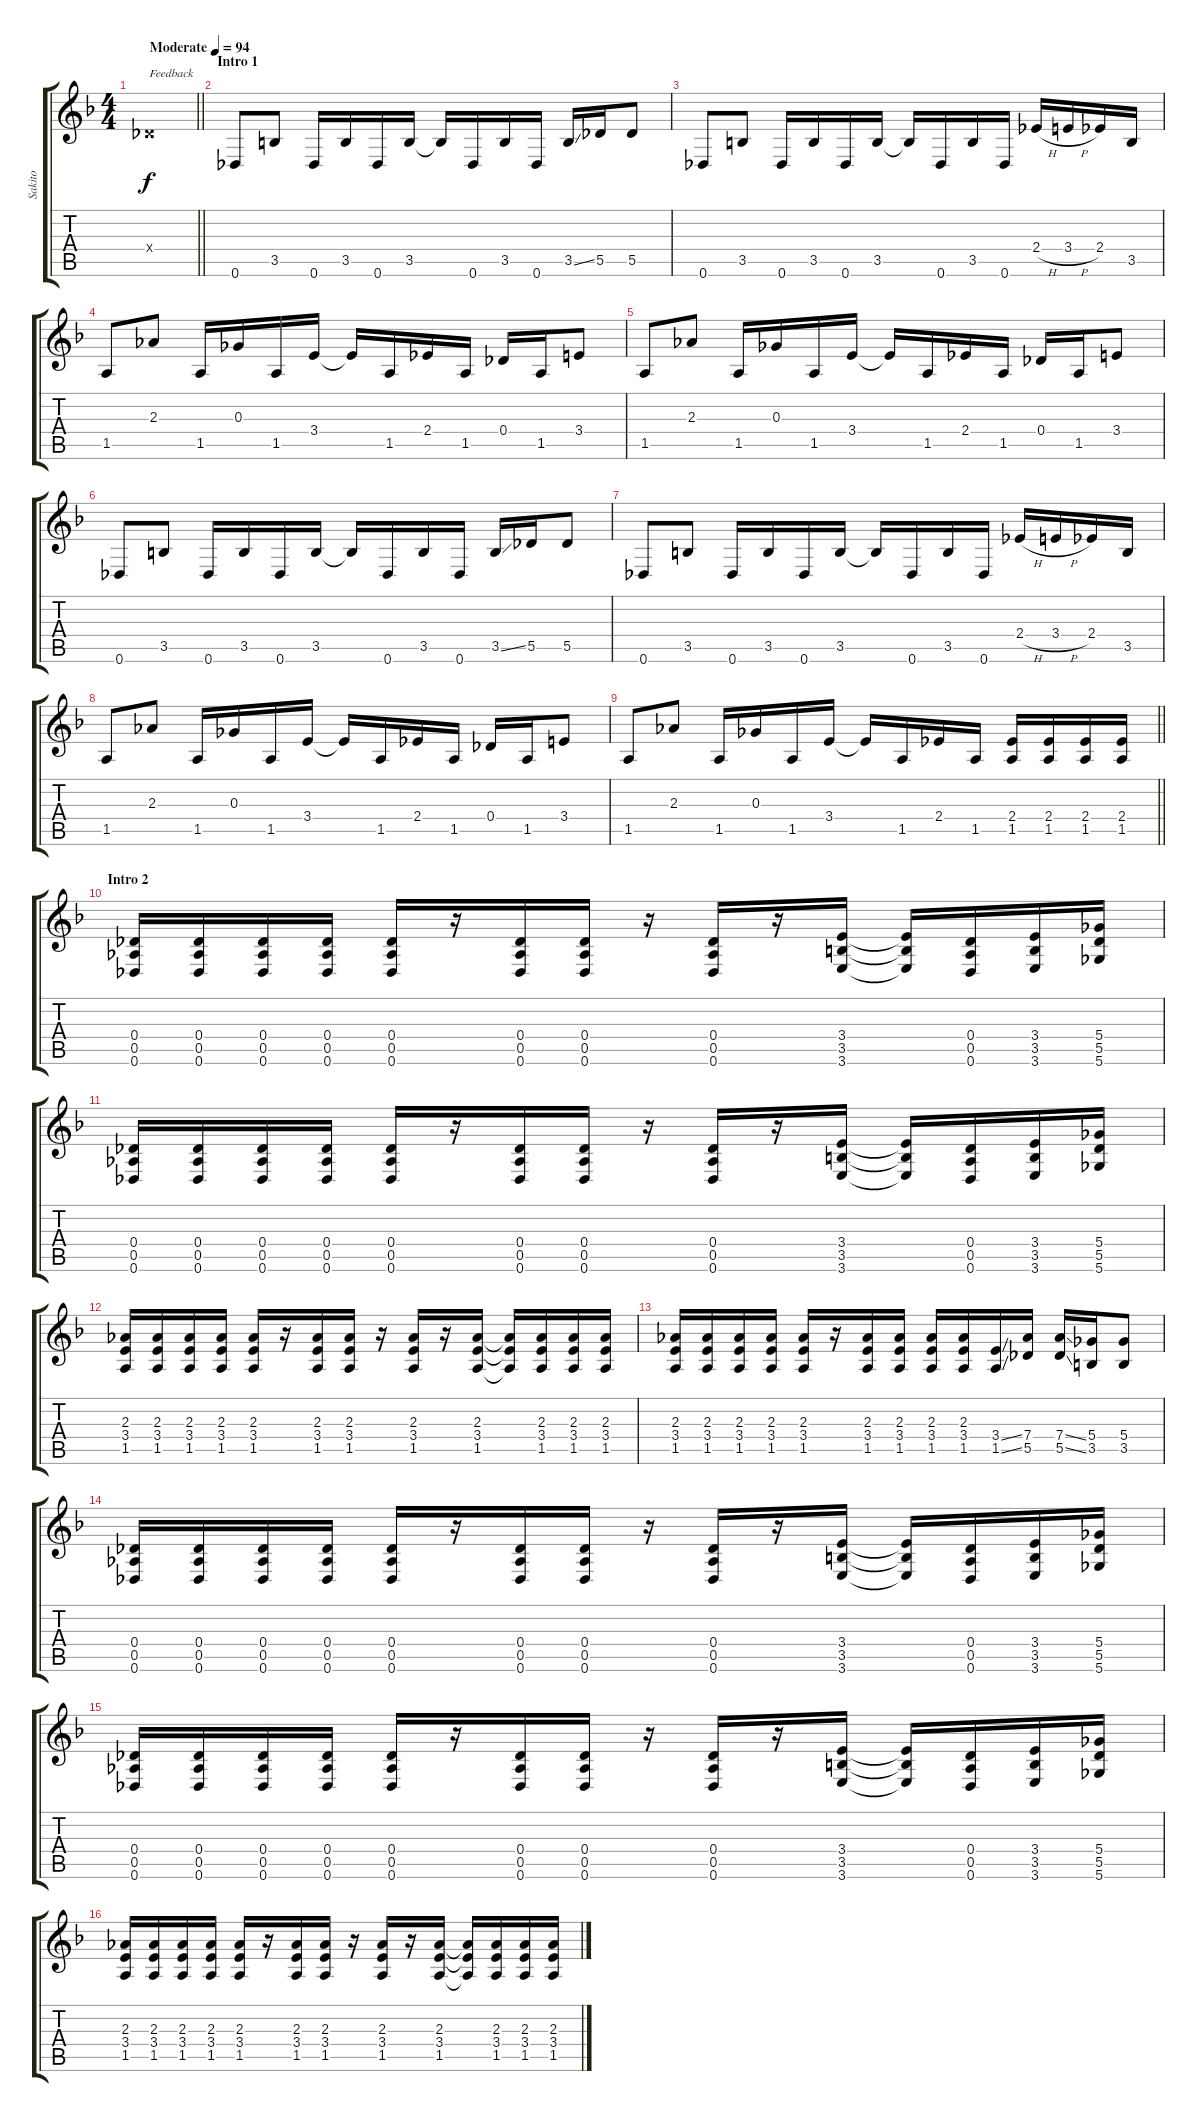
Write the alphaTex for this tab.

\track ("Sakito" "Sakito") {instrument distortionguitar}
\staff {score tabs}
\tuning (Eb4 Bb3 Gb3 Db3 Ab2 Db2) {hide}
\ts (4 4)
\tempo (94 "Moderate")
\clef g2
\barLineRight lightlight
\ks f
0.4{x}.1{txt "Feedback" dy f instrument distortionguitar} |
\section ("" "Intro 1")
0.6.8 3.5.8 0.6.16 3.5.16 0.6.16 3.5.16 3.5{t}.16 0.6.16 3.5.16 0.6.16 3.5{ss}.16 5.5.16 5.5.8 |
0.6.8 3.5.8 0.6.16 3.5.16 0.6.16 3.5.16 3.5{t}.16 0.6.16 3.5.16 0.6.16 2.4{h}.16 3.4{h}.16 2.4.16 3.5.16 |
1.5.8 2.3.8 1.5.16 0.3.16 1.5.16 3.4.16 3.4{t}.16 1.5.16 2.4.16 1.5.16 0.4.16 1.5.16 3.4.8 |
1.5.8 2.3.8 1.5.16 0.3.16 1.5.16 3.4.16 3.4{t}.16 1.5.16 2.4.16 1.5.16 0.4.16 1.5.16 3.4.8 |
0.6.8 3.5.8 0.6.16 3.5.16 0.6.16 3.5.16 3.5{t}.16 0.6.16 3.5.16 0.6.16 3.5{ss}.16 5.5.16 5.5.8 |
0.6.8 3.5.8 0.6.16 3.5.16 0.6.16 3.5.16 3.5{t}.16 0.6.16 3.5.16 0.6.16 2.4{h}.16 3.4{h}.16 2.4.16 3.5.16 |
1.5.8 2.3.8 1.5.16 0.3.16 1.5.16 3.4.16 3.4{t}.16 1.5.16 2.4.16 1.5.16 0.4.16 1.5.16 3.4.8 |
\barLineRight lightlight
1.5.8 2.3.8 1.5.16 0.3.16 1.5.16 3.4.16 3.4{t}.16 1.5.16 2.4.16 1.5.16 (2.4 1.5).16 (2.4 1.5).16 (2.4 1.5).16 (2.4 1.5).16 |
\section ("" "Intro 2")
(0.4 0.5 0.6).16 (0.4 0.5 0.6).16 (0.4 0.5 0.6).16 (0.4 0.5 0.6).16 (0.4 0.5 0.6).16 r.16 (0.4 0.5 0.6).16 (0.4 0.5 0.6).16 r.16 (0.4 0.5 0.6).16 r.16 (3.4 3.5 3.6).16 (3.4{t} 3.5{t} 3.6{t}).16 (0.4 0.5 0.6).16 (3.4 3.5 3.6).16 (5.4 5.5 5.6).16 |
(0.4 0.5 0.6).16 (0.4 0.5 0.6).16 (0.4 0.5 0.6).16 (0.4 0.5 0.6).16 (0.4 0.5 0.6).16 r.16 (0.4 0.5 0.6).16 (0.4 0.5 0.6).16 r.16 (0.4 0.5 0.6).16 r.16 (3.4 3.5 3.6).16 (3.4{t} 3.5{t} 3.6{t}).16 (0.4 0.5 0.6).16 (3.4 3.5 3.6).16 (5.4 5.5 5.6).16 |
(2.3 3.4 1.5).16 (2.3 3.4 1.5).16 (2.3 3.4 1.5).16 (2.3 3.4 1.5).16 (2.3 3.4 1.5).16 r.16 (2.3 3.4 1.5).16 (2.3 3.4 1.5).16 r.16 (2.3 3.4 1.5).16 r.16 (2.3 3.4 1.5).16 (2.3{t} 3.4{t} 1.5{t}).16 (2.3 3.4 1.5).16 (2.3 3.4 1.5).16 (2.3 3.4 1.5).16 |
(2.3 3.4 1.5).16 (2.3 3.4 1.5).16 (2.3 3.4 1.5).16 (2.3 3.4 1.5).16 (2.3 3.4 1.5).16 r.16 (2.3 3.4 1.5).16 (2.3 3.4 1.5).16 (2.3 3.4 1.5).16 (2.3 3.4 1.5).16 (3.4{ss} 1.5{ss}).16 (7.4 5.5).16 (7.4{ss} 5.5{ss}).16 (5.4 3.5).16 (5.4 3.5).8 |
(0.4 0.5 0.6).16 (0.4 0.5 0.6).16 (0.4 0.5 0.6).16 (0.4 0.5 0.6).16 (0.4 0.5 0.6).16 r.16 (0.4 0.5 0.6).16 (0.4 0.5 0.6).16 r.16 (0.4 0.5 0.6).16 r.16 (3.4 3.5 3.6).16 (3.4{t} 3.5{t} 3.6{t}).16 (0.4 0.5 0.6).16 (3.4 3.5 3.6).16 (5.4 5.5 5.6).16 |
(0.4 0.5 0.6).16 (0.4 0.5 0.6).16 (0.4 0.5 0.6).16 (0.4 0.5 0.6).16 (0.4 0.5 0.6).16 r.16 (0.4 0.5 0.6).16 (0.4 0.5 0.6).16 r.16 (0.4 0.5 0.6).16 r.16 (3.4 3.5 3.6).16 (3.4{t} 3.5{t} 3.6{t}).16 (0.4 0.5 0.6).16 (3.4 3.5 3.6).16 (5.4 5.5 5.6).16 |
(2.3 3.4 1.5).16 (2.3 3.4 1.5).16 (2.3 3.4 1.5).16 (2.3 3.4 1.5).16 (2.3 3.4 1.5).16 r.16 (2.3 3.4 1.5).16 (2.3 3.4 1.5).16 r.16 (2.3 3.4 1.5).16 r.16 (2.3 3.4 1.5).16 (2.3{t} 3.4{t} 1.5{t}).16 (2.3 3.4 1.5).16 (2.3 3.4 1.5).16 (2.3 3.4 1.5).16
